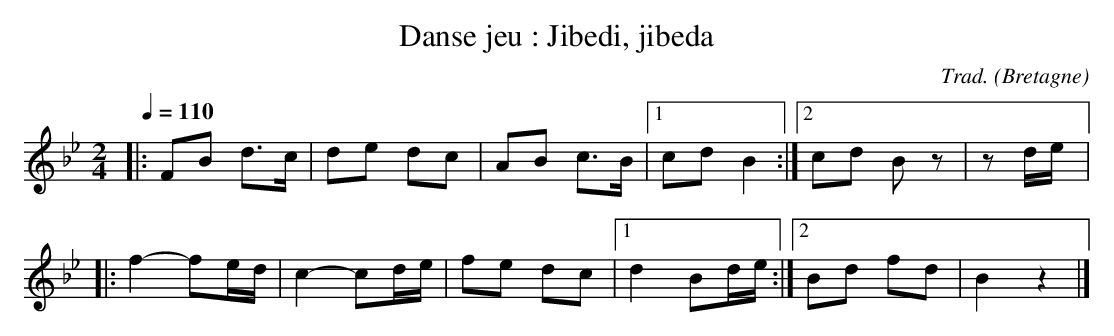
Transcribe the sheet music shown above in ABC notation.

X:1
T:Danse jeu : Jibedi, jibeda
C:Trad.
O:Bretagne
M:2/4
L:1/8
Q:1/4=110
K:Bb
|: FB d>c | de dc | AB c>B |1 cd B2 :|2 cd B z | z d/e/ |:
f2- fe/d/ | c2- cd/e/ | fe dc |1 d2 Bd/e/ :|2 Bd fd | B2 z2 |]
